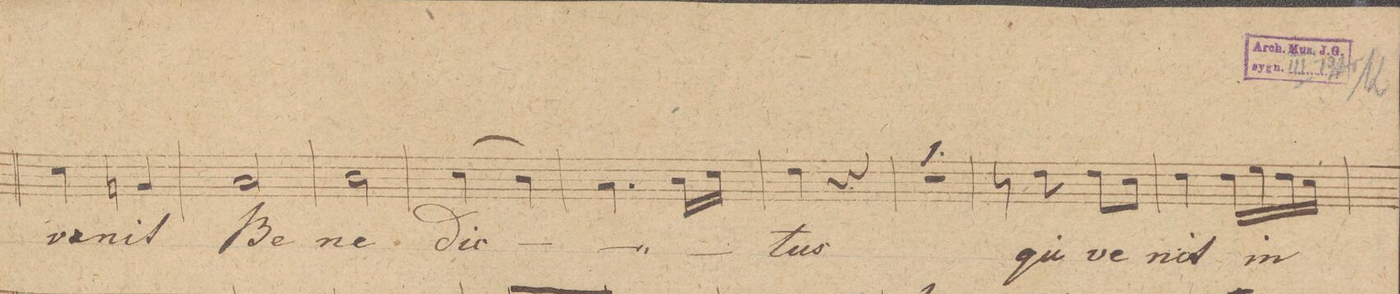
**kern	**text
*I"Baſso 1mo	*
*clefF4	*
*k[b-]	*
*M2/4	*
4E\	ve-
4BBn/	-nit
=36	=36
2C/	Be-
=37	=37
2D\	-ne-
=38	=38
(4E\	-dic-
4D\)	.
=39	=39
4.C\	.
16D\LL	.
16E\JJ	.
=40	=40
4F\	-tus
4r	.
=41	=41
2r	.
=42	=42
8r	.
8F\	qui
8F\L	ve-
8E\J	.
=43	=43
4F\	-nit
16F\LL	in
16G\	.
16F\	.
16E\JJ	.
=44	=44
*-	*-
